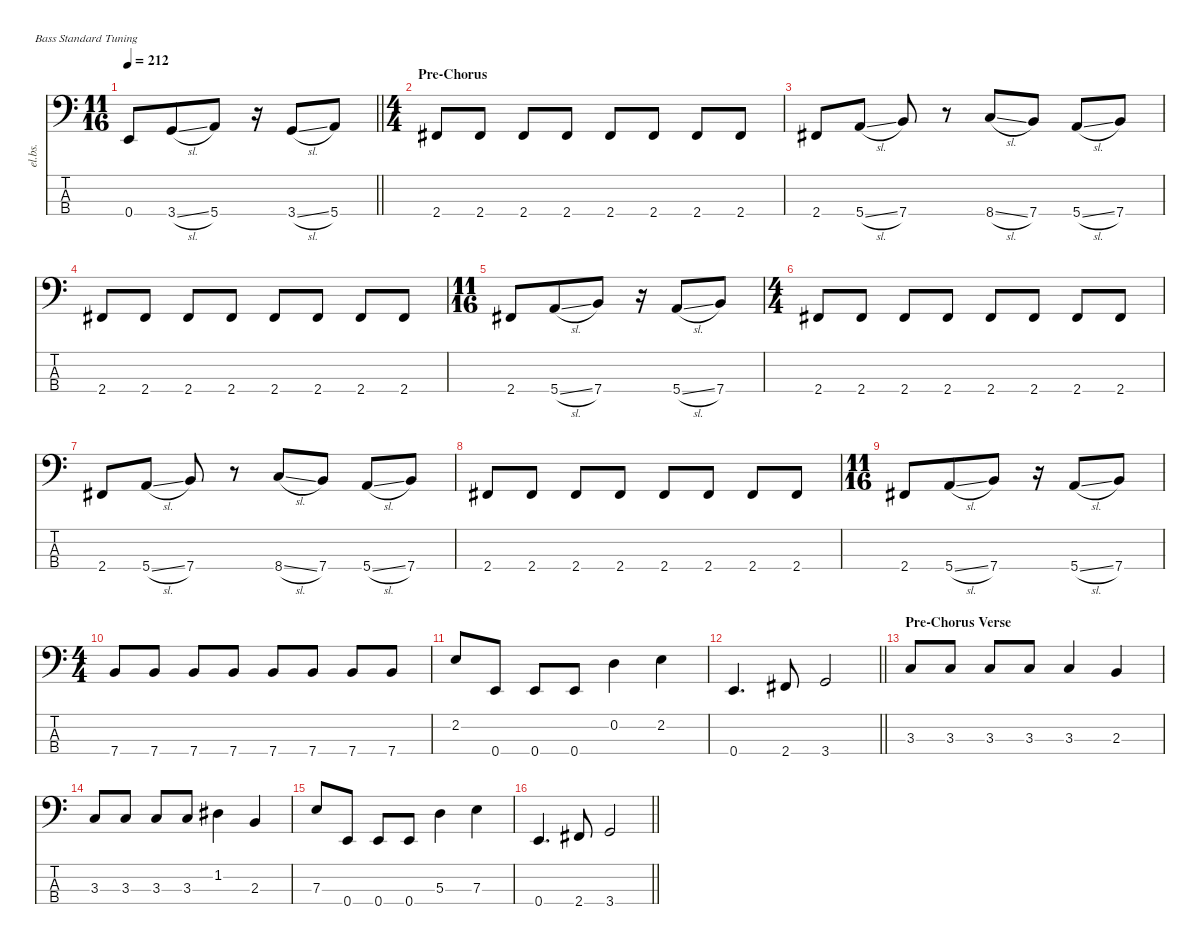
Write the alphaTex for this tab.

\defaultSystemsLayout 4
\hideDynamics
\bracketExtendMode nobrackets
\track ("Cliff Burton" "el.bs.") {mute instrument electricbassfinger}
\staff {score tabs}
\tuning (G2 D2 A1 E1)
\ts (11 16)
\beaming (8 3 2)
\tempo 212
\clef f4
\barLineRight lightlight
\ks c
0.4.8{dy fff} 3.4{sl}.8 5.4.8 r.16 3.4{sl}.8 5.4.8 |
\ts (4 4)
\beaming (8 2 2 2 2)
\section ("" "Pre-Chorus")
2.4{acc #}.8 2.4{acc #}.8 2.4{acc #}.8 2.4{acc #}.8 2.4{acc #}.8 2.4{acc #}.8 2.4{acc #}.8 2.4{acc #}.8 |
2.4{acc #}.8 5.4{sl}.8 7.4.8 r.8 8.4{sl}.8 7.4.8 5.4{sl}.8 7.4.8 |
2.4{acc #}.8 2.4{acc #}.8 2.4{acc #}.8 2.4{acc #}.8 2.4{acc #}.8 2.4{acc #}.8 2.4{acc #}.8 2.4{acc #}.8 |
\ts (11 16)
\beaming (8 3 2)
2.4{acc #}.8 5.4{sl}.8 7.4.8 r.16 5.4{sl}.8 7.4.8 |
\ts (4 4)
\beaming (8 2 2 2 2)
2.4{acc #}.8 2.4{acc #}.8 2.4{acc #}.8 2.4{acc #}.8 2.4{acc #}.8 2.4{acc #}.8 2.4{acc #}.8 2.4{acc #}.8 |
2.4{acc #}.8 5.4{sl}.8 7.4.8 r.8 8.4{sl}.8 7.4.8 5.4{sl}.8 7.4.8 |
2.4{acc #}.8 2.4{acc #}.8 2.4{acc #}.8 2.4{acc #}.8 2.4{acc #}.8 2.4{acc #}.8 2.4{acc #}.8 2.4{acc #}.8 |
\ts (11 16)
\beaming (8 3 2)
2.4{acc #}.8 5.4{sl}.8 7.4.8 r.16 5.4{sl}.8 7.4.8 |
\ts (4 4)
\beaming (8 2 2 2 2)
7.4.8 7.4.8 7.4.8 7.4.8 7.4.8 7.4.8 7.4.8 7.4.8 |
2.2.8 0.4.8 0.4.8 0.4.8 0.2.4 2.2.4 |
\barLineRight lightlight
0.4.4{d} 2.4{acc #}.8 3.4.2 |
\section ("" "Pre-Chorus Verse")
3.3.8 3.3.8 3.3.8 3.3.8 3.3.4 2.3.4 |
3.3.8 3.3.8 3.3.8 3.3.8 1.2{acc #}.4 2.3.4 |
7.3.8 0.4.8 0.4.8 0.4.8 5.3.4 7.3.4 |
\barLineRight lightlight
0.4.4{d} 2.4{acc #}.8 3.4.2
